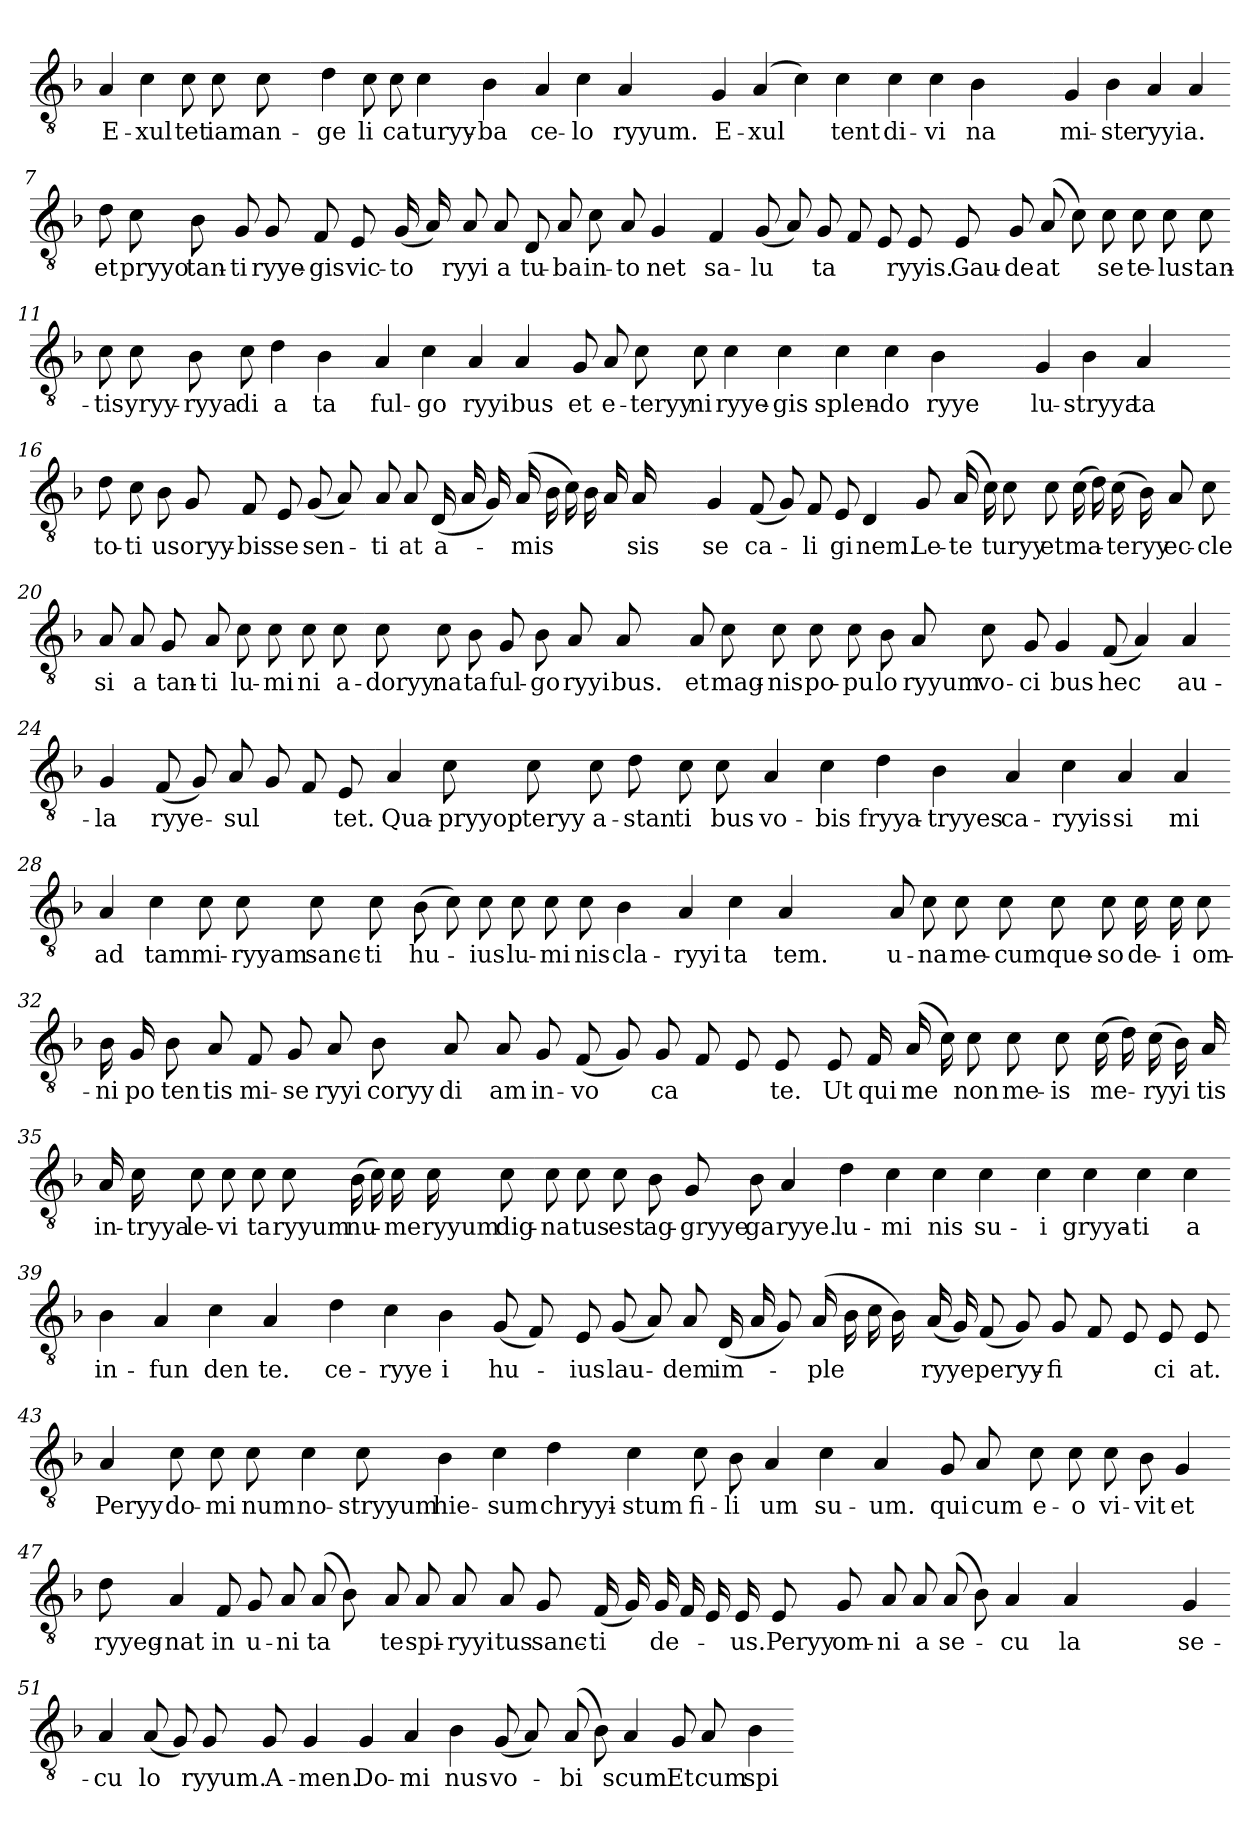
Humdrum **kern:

**kern	**text
*part1	*part1
*staff1	*staff1
*clefGv2	*
*k[b-]	*
=1	=1
4A	E-
4c	xul
8c	-tet
8c	iam
8c	an-
8ryy	.
=2-	=2-
4d	ge
8c	li
8c	-ca
4c	turyy-
4B-	-ba
=3-	=3-
4A	ce-
4c	lo
4A	-ryyum.
4ryy	.
=4-	=4-
4G	E-
(4A	xul
4c)	.
4c	-tent
=5-	=5-
4c	di-
4c	vi
4B-	-na
4ryy	.
=6-	=6-
4G	mi-
4B-	ste
4A	ryyi
4A	-a.
=7-	=7-
8d	et
8c	pryyo
8B-	tan-
8G	-ti
8G	ryye-
8F	-gis
8E	vic-
(16G	to
16A)	.
=8-	=8-
8A	ryyi
8A	-a
8D	tu-
8A	-ba
8c	in-
8A	to
4G	-net
=9-	=9-
4F	sa-
(8G	lu
8A)	.
8G	ta
8F	.
8E	.
8E	-ryyis.
=10-	=10-
8E	Gau-
8G	de
(8A	-at
8c)	.
8c	se
8c	te-
8c	-lus
8c	tan-
=11-	=11-
8c	-tis
8c	yryy-
8B-	ryya
8c	di
4d	a
4B-	-ta
=12-	=12-
4A	ful-
4c	go
4A	ryyi
4A	-bus
=13-	=13-
8G	et
8A	e-
8c	teryy
8c	-ni
4c	ryye-
4c	-gis
=14-	=14-
4c	splen-
4c	do
4B-	-ryye
4ryy	.
=15-	=15-
4G	lu-
4B-	stryya
4A	-ta
4ryy	.
=16-	=16-
8d	to-
8c	ti
8B-	-us
8G	oryy-
8F	-bis
8E	se
(8G	sen-
8A)	.
=17-	=17-
8A	ti
8A	-at
(16D	a-
16A	.
16G)	.
(16A	mis
16B-	.
16c)	.
16B-	.
16A	.
16A	sis
8ryy	.
16ryy	.
=18-	=18-
4G	-se
(8F	ca-
8G)	.
8F	li
8E	gi
4D	-nem.
=19-	=19-
8G	Le-
(16A	te
16c)	.
8c	-turyy
8c	et
(16c	ma-
16d)	.
(16c	-teryy
16B-)	.
8A	ec-
8c	cle
=20-	=20-
8A	si
8A	-a
8G	tan-
8A	-ti
8c	lu-
8c	mi
8c	-ni
8c	a-
=21-	=21-
8c	doryy
8c	na
8B-	-ta
8G	ful-
8B-	go
8A	ryyi
8A	-bus.
8ryy	.
=22-	=22-
8A	et
8c	mag-
8c	-nis
8c	po-
8c	pu
8B-	lo
8A	-ryyum
8c	vo-
=23-	=23-
8G	ci
4G	-bus
(8F	hec
4A)	.
4A	au-
=24-	=24-
4G	-la
(8F	ryye-
8G)	.
8A	sul
8G	.
8F	.
8E	-tet.
=25-	=25-
4A	Qua-
8c	pryyop
8c	-teryy
8c	a-
8d	stan
8c	ti
8c	-bus
=26-	=26-
4A	vo-
4c	-bis
4d	fryya-
4B-	-tryyes
=27-	=27-
4A	ca-
4c	ryyis
4A	si
4A	-mi
=28-	=28-
4A	ad
4c	tam
8c	mi-
8c	-ryyam
8c	sanc-
8c	-ti
=29-	=29-
(8B-	hu-
8c)	.
8c	-ius
8c	lu-
8c	mi
8c	-nis
4B-	cla-
=30-	=30-
4A	ryyi
4c	ta
4A	-tem.
4ryy	.
=31-	=31-
8A	u-
8c	-na
8c	me-
8c	-cum
8c	que-
8c	-so
16c	de-
16c	-i
8c	om-
=32-	=32-
16B-	ni
16G	po
8B-	ten
8A	-tis
8F	mi-
8G	se
8A	ryyi
8B-	coryy
8A	di
=33-	=33-
8A	-am
8G	in-
(8F	vo
8G)	.
8G	ca
8F	.
8E	.
8E	-te.
=34-	=34-
8E	Ut
16F	qui
(16A	me
16c)	.
8c	non
8c	me-
8c	-is
(16c	me-
16d)	.
(16c	ryyi
16B-)	.
16A	-tis
=35-	=35-
16A	in-
16c	-tryya
8c	le-
8c	vi
8c	ta
8c	-ryyum
(16B-	nu-
16c)	.
16c	me
16c	-ryyum
8c	dig-
=36-	=36-
8c	na
8c	-tus
8c	est
8B-	ag-
8G	gryye
8B-	ga
4A	-ryye.
=37-	=37-
4d	lu-
4c	mi
4c	-nis
4c	su-
=38-	=38-
4c	-i
4c	gryya-
4c	ti
4c	-a
=39-	=39-
4B-	in-
4A	fun
4c	den
4A	-te.
=40-	=40-
4d	ce-
4c	ryye
4B-	-i
(8G	hu-
8F)	.
=41-	=41-
8E	-ius
(8G	lau-
8A)	.
8A	-dem
(16D	im-
16A	.
8G)	.
(16A	ple
16B-	.
16c	.
16B-)	.
=42-	=42-
(16A	-ryye
16G)	.
(8F	peryy-
8G)	.
8G	fi
8F	.
8E	.
8E	ci
8E	-at.
=43-	=43-
4A	Peryy
8c	do-
8c	mi
8c	-num
4c	no-
8c	-stryyum
=44-	=44-
4B-	hie-
4c	-sum
4d	chryyi-
4c	-stum
=45-	=45-
8c	fi-
8B-	li
4A	-um
4c	su-
4A	-um.
=46-	=46-
8G	qui
8A	cum
8c	e-
8c	-o
8c	vi-
8B-	-vit
4G	et
=47-	=47-
8d	ryyeg-
4A	-nat
8F	in
8G	u-
8A	ni
(8A	ta
8B-)	.
=48-	=48-
8A	-te
8A	spi-
8A	ryyi
8A	-tus
8G	sanc-
(16F	-ti
16G)	.
16G	de-
16F	.
16E	.
16E	-us.
=49-	=49-
8E	Peryy
8G	om-
8A	ni
8A	-a
(8A	se-
8B-)	.
4A	cu
=50-	=50-
4A	-la
2ryy	.
4G	se-
=51-	=51-
4A	cu
(8A	lo
8G)	.
8G	-ryyum.
8G	A-
4G	-men.
=52-	=52-
4G	Do-
4A	mi
4B-	-nus
(8G	vo-
8A)	.
=53-	=53-
(8A	bi
8B-)	.
4A	-scum.
8G	Et
8A	cum
4B-	spi-
=-	=-
*-	*-
